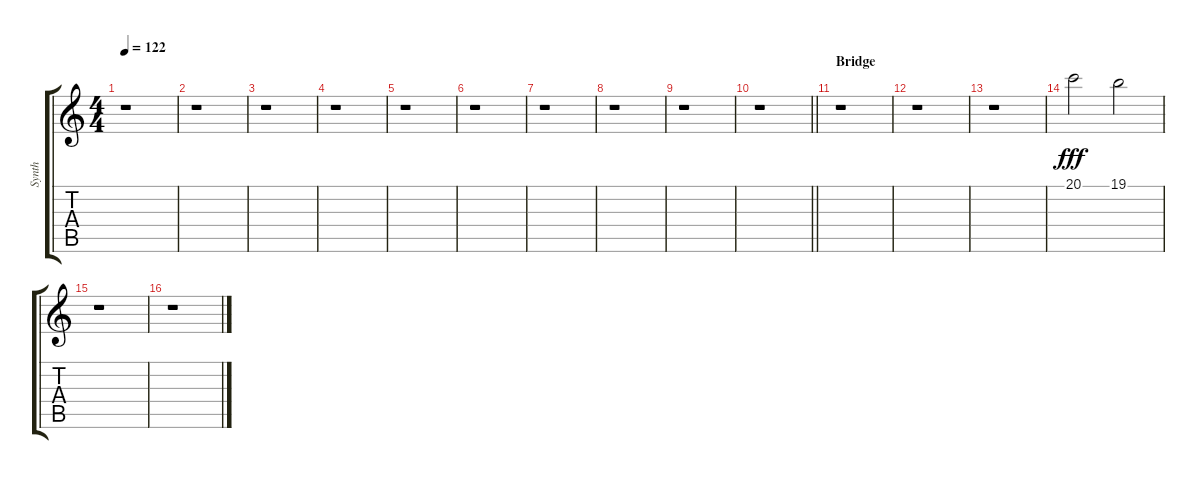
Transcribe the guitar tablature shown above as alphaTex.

\track ("Synth" "Synth") {instrument pad3polysynth}
\staff {score tabs}
\tuning (E4 B3 G3 D3 A2 E2) {hide}
\ts (4 4)
\tempo 122
\clef g2
\ks c
r.1{dy fff} |
r.1 |
r.1 |
r.1 |
r.1 |
r.1 |
r.1 |
r.1 |
r.1 |
\barLineRight lightlight
r.1 |
\section ("" "Bridge")
r.1 |
r.1 |
r.1 |
20.1.2 19.1.2 |
r.1 |
r.1
